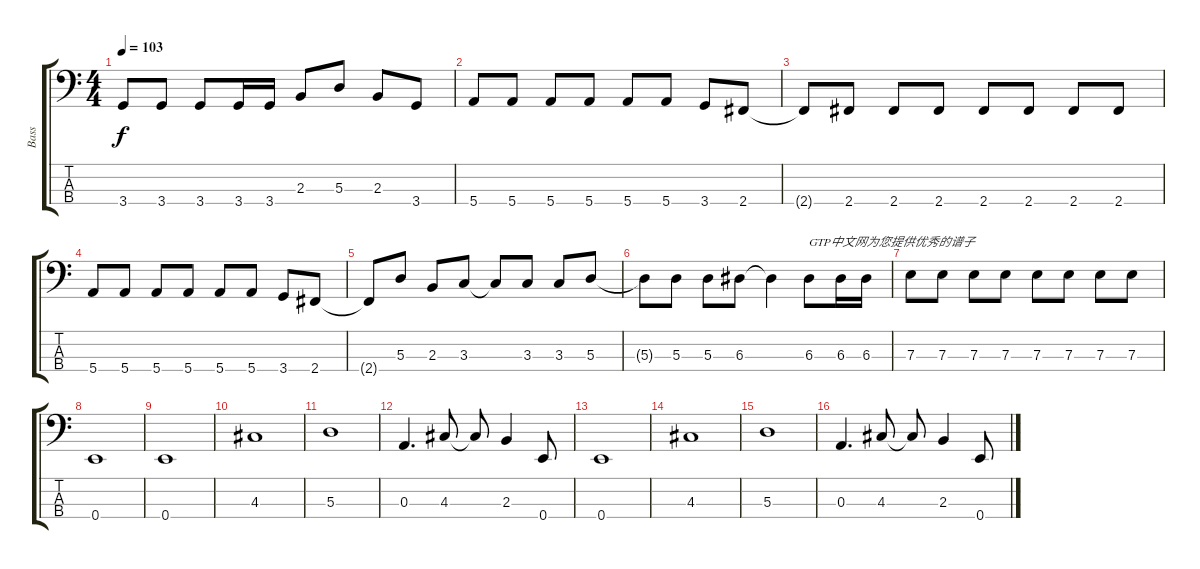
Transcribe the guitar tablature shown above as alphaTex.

\track ("Bass" "Bass") {instrument electricbassfinger}
\staff {score tabs}
\tuning (G2 D2 A1 E1) {hide}
\ts (4 4)
\tempo 103
\clef f4
\ks c
3.4{t}.8{dy f} 3.4.8 3.4.8 3.4.16 3.4.16 2.3.8 5.3.8 2.3.8 3.4.8 |
5.4.8 5.4.8 5.4.8 5.4.8 5.4.8 5.4.8 3.4.8 2.4.8 |
2.4{t}.8 2.4.8 2.4.8 2.4.8 2.4.8 2.4.8 2.4.8 2.4.8 |
5.4.8 5.4.8 5.4.8 5.4.8 5.4.8 5.4.8 3.4.8 2.4.8 |
2.4{t}.8 5.3.8 2.3.8 3.3.8 3.3{t}.8 3.3.8 3.3.8 5.3.8 |
5.3{t}.8 5.3.8 5.3.8 6.3.8 6.3{t}.4 6.3.8{txt "GTP中文网为您提供优秀的谱子"} 6.3.16 6.3.16 |
7.3.8 7.3.8 7.3.8 7.3.8 7.3.8 7.3.8 7.3.8 7.3.8 |
0.4.1 |
0.4.1 |
4.3.1 |
5.3.1 |
0.3.4{d} 4.3.8 4.3{t}.8 2.3.4 0.4.8 |
0.4.1 |
4.3.1 |
5.3.1 |
0.3.4{d} 4.3.8 4.3{t}.8 2.3.4 0.4.8
